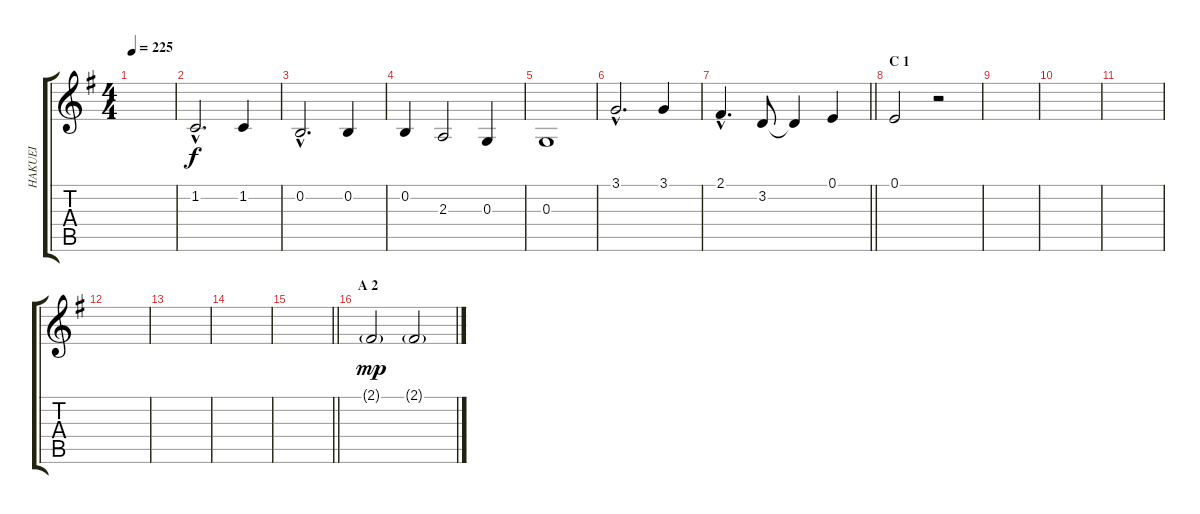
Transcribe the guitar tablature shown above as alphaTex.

\track ("HAKUEI" "HAKUEI") {instrument oboe}
\staff {score tabs}
\tuning (E4 B3 G3 D3 A2 E2) {hide}
\ts (4 4)
\tempo 225
\clef g2
\ks g
|
1.2{hac}.2{d} 1.2.4 |
0.2{hac}.2{d} 0.2.4 |
0.2.4 2.3.2 0.3.4 |
0.3.1 |
3.1{hac}.2{d} 3.1.4 |
\barLineRight lightlight
2.1{hac}.4{d} 3.2.8 3.2{t}.4 0.1.4 |
\section ("" "C 1")
0.1.2 r.2 |
|
|
|
|
|
|
\barLineRight lightlight
|
\section ("" "A 2")
2.1{g}.2{dy mp} 2.1{g}.2
